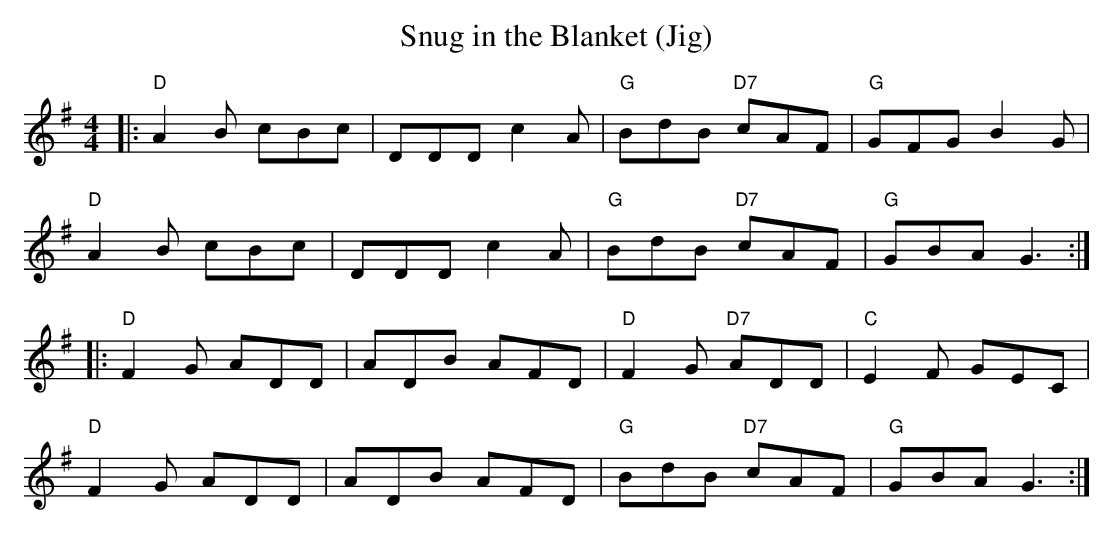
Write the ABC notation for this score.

X:1
T:Snug in the Blanket (Jig)
M:4/4
L:1/8
K:G
|:\
"D"A2B cBc | DDD c2A | "G"BdB "D7"cAF | "G"GFG B2G |
"D"A2B cBc | DDD c2A | "G"BdB "D7"cAF | "G"GBA G3 :|
|:\
"D"F2G ADD | ADB AFD | "D"F2G "D7"ADD | "C"E2F GEC |
"D"F2G ADD | ADB AFD | "G"BdB "D7"cAF | "G"GBA G3 :|
